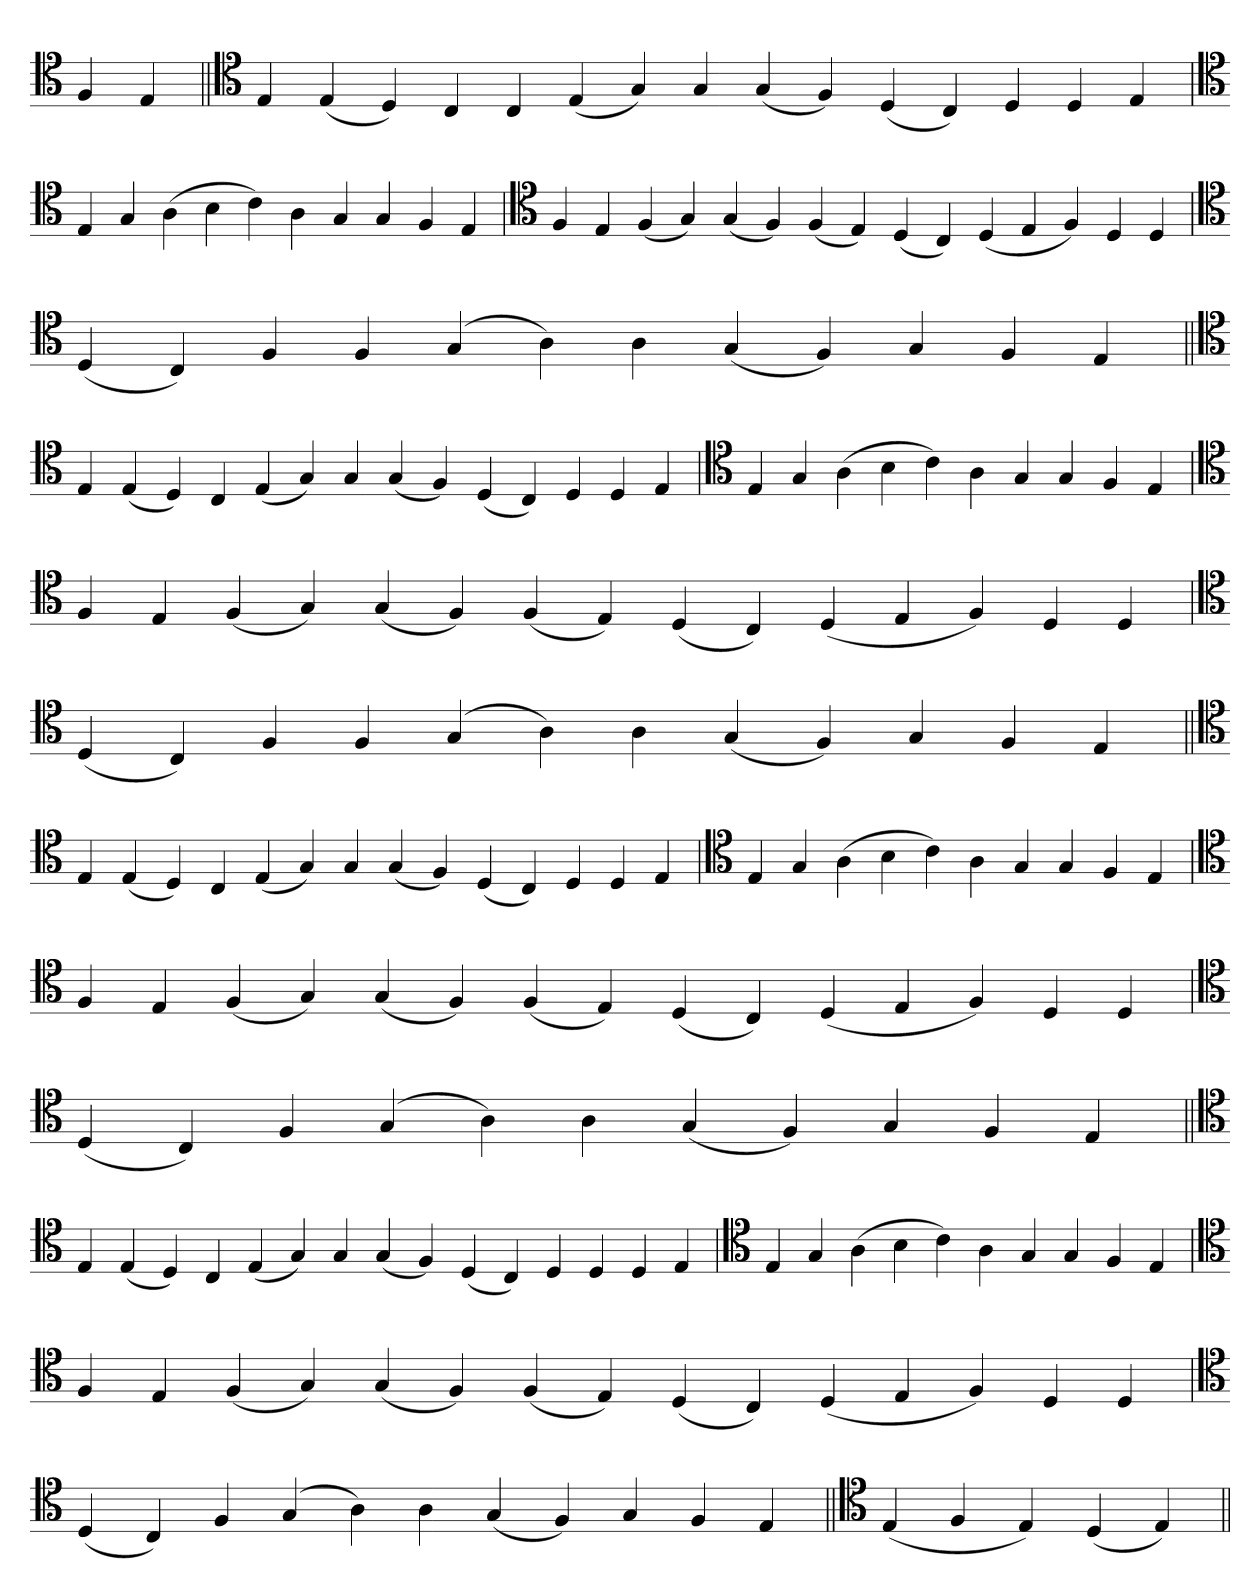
**kern
*part1
*staff1
*clefC4
=
4F
4E
=||
*clefC4
4E
(4E
4D)
4C
4C
(4E
4G)
4G
(4G
4F)
(4D
4C)
4D
4D
4E
=`
*clefC4
4E
4G
(4A
4B
4c)
4A
4G
4G
4F
4E
='
*clefC4
4F
4E
(4F
4G)
(4G
4F)
(4F
4E)
(4D
4C)
(4D
4E
4F)
4D
4D
=`
*clefC4
(4D
4C)
4F
4F
(4G
4A)
4A
(4G
4F)
4G
4F
4E
=||
*clefC4
4E
(4E
4D)
4C
(4E
4G)
4G
(4G
4F)
(4D
4C)
4D
4D
4E
=`
*clefC4
4E
4G
(4A
4B
4c)
4A
4G
4G
4F
4E
='
*clefC4
4F
4E
(4F
4G)
(4G
4F)
(4F
4E)
(4D
4C)
(4D
4E
4F)
4D
4D
=`
*clefC4
(4D
4C)
4F
4F
(4G
4A)
4A
(4G
4F)
4G
4F
4E
=||
*clefC4
4E
(4E
4D)
4C
(4E
4G)
4G
(4G
4F)
(4D
4C)
4D
4D
4E
=`
*clefC4
4E
4G
(4A
4B
4c)
4A
4G
4G
4F
4E
='
*clefC4
4F
4E
(4F
4G)
(4G
4F)
(4F
4E)
(4D
4C)
(4D
4E
4F)
4D
4D
=`
*clefC4
(4D
4C)
4F
(4G
4A)
4A
(4G
4F)
4G
4F
4E
=||
*clefC4
4E
(4E
4D)
4C
(4E
4G)
4G
(4G
4F)
(4D
4C)
4D
4D
4D
4E
=`
*clefC4
4E
4G
(4A
4B
4c)
4A
4G
4G
4F
4E
='
*clefC4
4F
4E
(4F
4G)
(4G
4F)
(4F
4E)
(4D
4C)
(4D
4E
4F)
4D
4D
=`
*clefC4
(4D
4C)
4F
(4G
4A)
4A
(4G
4F)
4G
4F
4E
=||
*clefC4
(4E
4F
4E)
(4D
4E)
=||
*-
